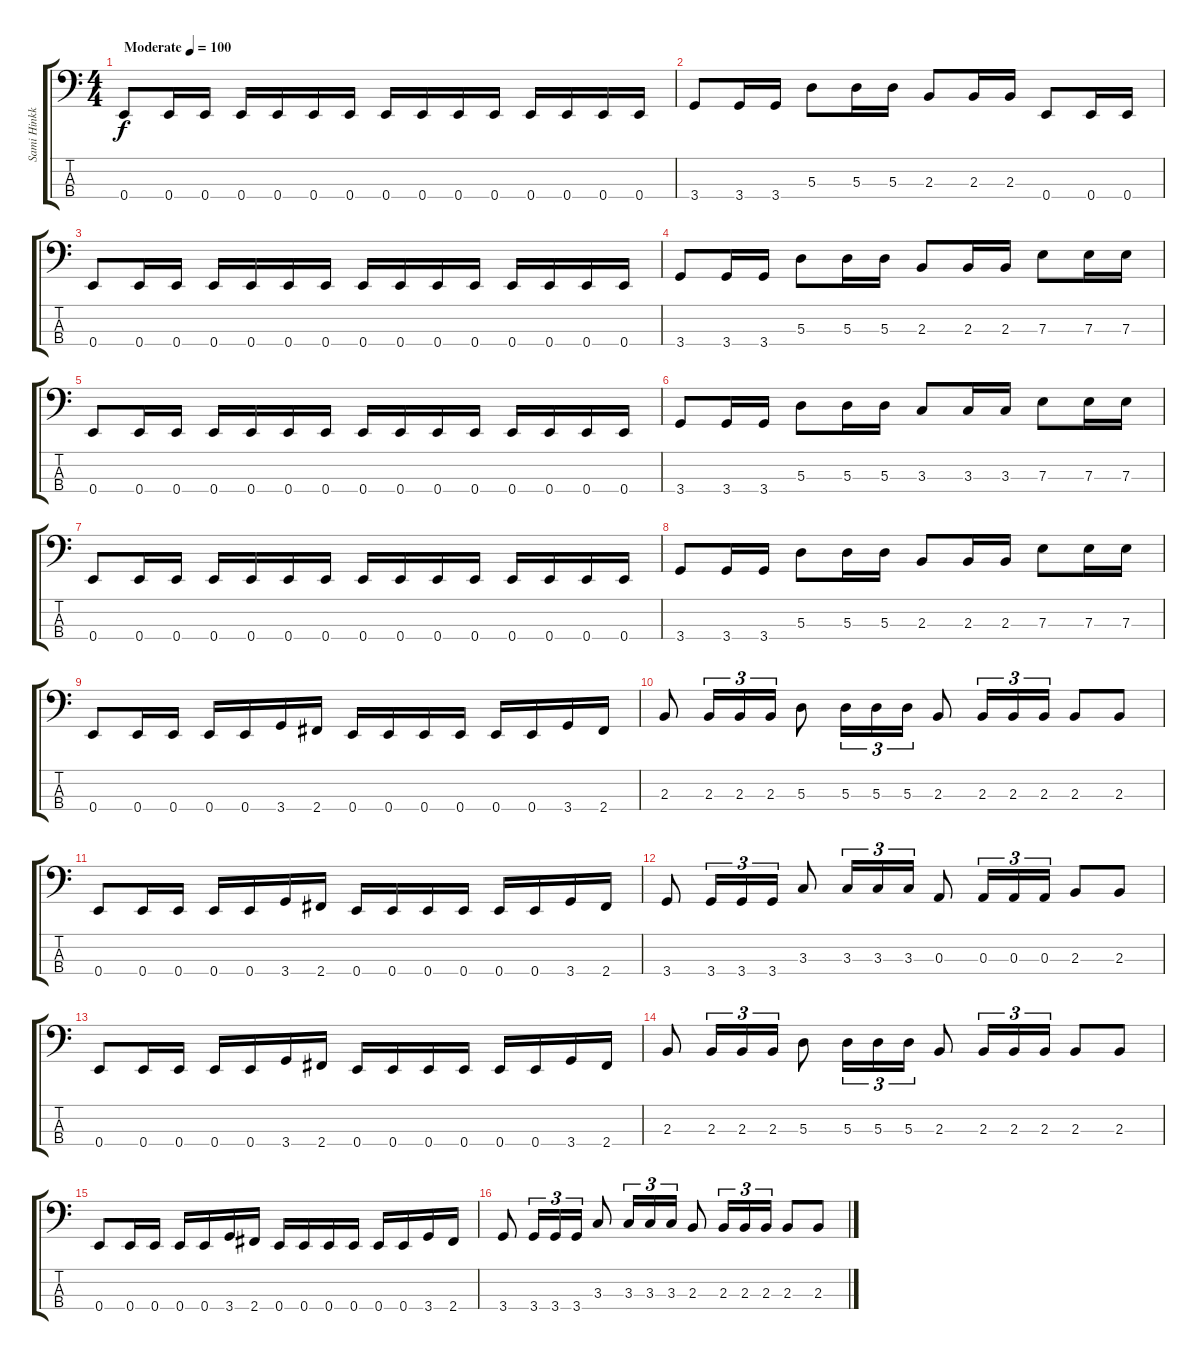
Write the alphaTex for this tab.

\track ("Sami Hinkka" "Sami Hinkk") {instrument electricbassfinger}
\staff {score tabs}
\tuning (G2 D2 A1 E1) {hide}
\ts (4 4)
\tempo (100 "Moderate")
\clef f4
\ks c
0.4.8{dy f instrument electricbassfinger} 0.4.16 0.4.16 0.4.16 0.4.16 0.4.16 0.4.16 0.4.16 0.4.16 0.4.16 0.4.16 0.4.16 0.4.16 0.4.16 0.4.16 |
3.4.8 3.4.16 3.4.16 5.3.8 5.3.16 5.3.16 2.3.8 2.3.16 2.3.16 0.4.8 0.4.16 0.4.16 |
0.4.8 0.4.16 0.4.16 0.4.16 0.4.16 0.4.16 0.4.16 0.4.16 0.4.16 0.4.16 0.4.16 0.4.16 0.4.16 0.4.16 0.4.16 |
3.4.8 3.4.16 3.4.16 5.3.8 5.3.16 5.3.16 2.3.8 2.3.16 2.3.16 7.3.8 7.3.16 7.3.16 |
0.4.8 0.4.16 0.4.16 0.4.16 0.4.16 0.4.16 0.4.16 0.4.16 0.4.16 0.4.16 0.4.16 0.4.16 0.4.16 0.4.16 0.4.16 |
3.4.8 3.4.16 3.4.16 5.3.8 5.3.16 5.3.16 3.3.8 3.3.16 3.3.16 7.3.8 7.3.16 7.3.16 |
0.4.8 0.4.16 0.4.16 0.4.16 0.4.16 0.4.16 0.4.16 0.4.16 0.4.16 0.4.16 0.4.16 0.4.16 0.4.16 0.4.16 0.4.16 |
3.4.8 3.4.16 3.4.16 5.3.8 5.3.16 5.3.16 2.3.8 2.3.16 2.3.16 7.3.8 7.3.16 7.3.16 |
0.4.8 0.4.16 0.4.16 0.4.16 0.4.16 3.4.16 2.4.16 0.4.16 0.4.16 0.4.16 0.4.16 0.4.16 0.4.16 3.4.16 2.4.16 |
2.3.8 2.3.16{tu (3 2)} 2.3.16{tu (3 2)} 2.3.16{tu (3 2)} 5.3.8 5.3.16{tu (3 2)} 5.3.16{tu (3 2)} 5.3.16{tu (3 2)} 2.3.8 2.3.16{tu (3 2)} 2.3.16{tu (3 2)} 2.3.16{tu (3 2)} 2.3.8 2.3.8 |
0.4.8 0.4.16 0.4.16 0.4.16 0.4.16 3.4.16 2.4.16 0.4.16 0.4.16 0.4.16 0.4.16 0.4.16 0.4.16 3.4.16 2.4.16 |
3.4.8 3.4.16{tu (3 2)} 3.4.16{tu (3 2)} 3.4.16{tu (3 2)} 3.3.8 3.3.16{tu (3 2)} 3.3.16{tu (3 2)} 3.3.16{tu (3 2)} 0.3.8 0.3.16{tu (3 2)} 0.3.16{tu (3 2)} 0.3.16{tu (3 2)} 2.3.8 2.3.8 |
0.4.8 0.4.16 0.4.16 0.4.16 0.4.16 3.4.16 2.4.16 0.4.16 0.4.16 0.4.16 0.4.16 0.4.16 0.4.16 3.4.16 2.4.16 |
2.3.8 2.3.16{tu (3 2)} 2.3.16{tu (3 2)} 2.3.16{tu (3 2)} 5.3.8 5.3.16{tu (3 2)} 5.3.16{tu (3 2)} 5.3.16{tu (3 2)} 2.3.8 2.3.16{tu (3 2)} 2.3.16{tu (3 2)} 2.3.16{tu (3 2)} 2.3.8 2.3.8 |
0.4.8 0.4.16 0.4.16 0.4.16 0.4.16 3.4.16 2.4.16 0.4.16 0.4.16 0.4.16 0.4.16 0.4.16 0.4.16 3.4.16 2.4.16 |
3.4.8 3.4.16{tu (3 2)} 3.4.16{tu (3 2)} 3.4.16{tu (3 2)} 3.3.8 3.3.16{tu (3 2)} 3.3.16{tu (3 2)} 3.3.16{tu (3 2)} 2.3.8 2.3.16{tu (3 2)} 2.3.16{tu (3 2)} 2.3.16{tu (3 2)} 2.3.8 2.3.8
